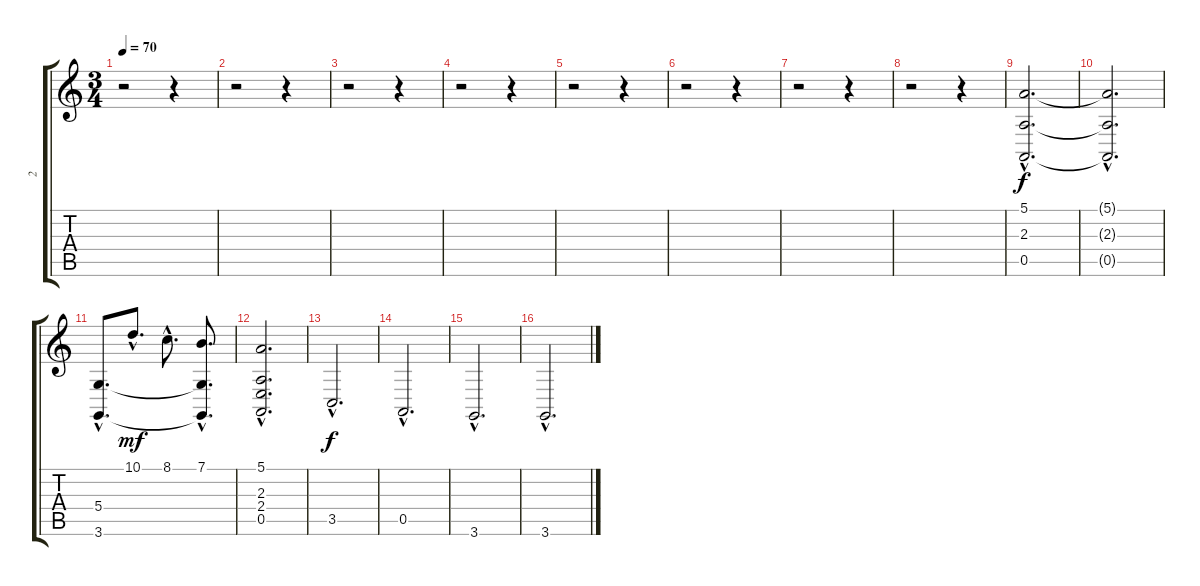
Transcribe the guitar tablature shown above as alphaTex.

\track ("2" "2") {instrument pad5bowed}
\staff {score tabs}
\tuning (E4 B3 G3 D3 A2 E2) {hide}
\ts (3 4)
\tempo 70
\clef g2
\ks c
r.2{dy f} r.4 |
r.2 r.4 |
r.2 r.4 |
r.2 r.4 |
r.2 r.4 |
r.2 r.4 |
r.2 r.4 |
r.2 r.4 |
(5.1{hac} 2.3{hac} 0.5{hac}).2{d} |
(5.1{hac t} 2.3{hac t} 0.5{hac t}).2{d} |
(5.4{hac} 3.6{hac}).8{d} 10.1{hac}.8{d dy mf} 8.1{hac}.8{d} (7.1{hac} 5.4{hac t} 3.6{hac t}).8{d} |
(5.1{hac} 2.3{hac} 2.4{hac} 0.5{hac}).2{d} |
3.5{hac}.2{d dy f} |
0.5{hac}.2{d} |
3.6{hac}.2{d} |
3.6{hac}.2{d}
